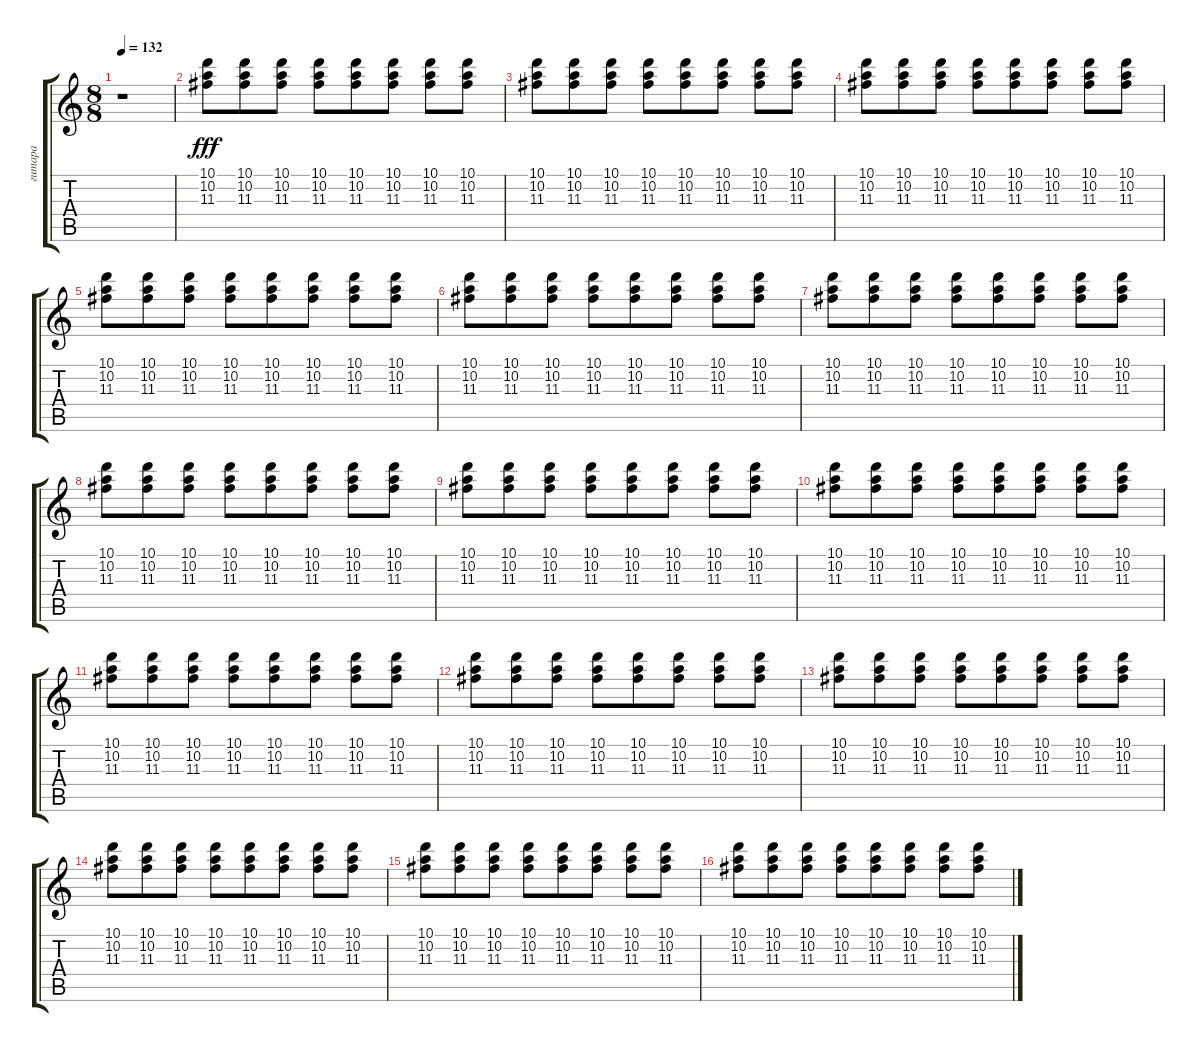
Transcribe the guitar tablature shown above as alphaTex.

\track ("гитара" "гитара") {instrument acousticguitarsteel}
\staff {score tabs}
\tuning (E4 B3 G3 D3 A2 E2) {hide}
\ts (8 8)
\tempo 132
\clef g2
\ks c
r.1{dy fff instrument acousticguitarsteel} |
(10.1 10.2 11.3).8 (10.1 10.2 11.3).8 (10.1 10.2 11.3).8 (10.1 10.2 11.3).8 (10.1 10.2 11.3).8 (10.1 10.2 11.3).8 (10.1 10.2 11.3).8 (10.1 10.2 11.3).8 |
(10.1 10.2 11.3).8 (10.1 10.2 11.3).8 (10.1 10.2 11.3).8 (10.1 10.2 11.3).8 (10.1 10.2 11.3).8 (10.1 10.2 11.3).8 (10.1 10.2 11.3).8 (10.1 10.2 11.3).8 |
(10.1 10.2 11.3).8 (10.1 10.2 11.3).8 (10.1 10.2 11.3).8 (10.1 10.2 11.3).8 (10.1 10.2 11.3).8 (10.1 10.2 11.3).8 (10.1 10.2 11.3).8 (10.1 10.2 11.3).8 |
(10.1 10.2 11.3).8 (10.1 10.2 11.3).8 (10.1 10.2 11.3).8 (10.1 10.2 11.3).8 (10.1 10.2 11.3).8 (10.1 10.2 11.3).8 (10.1 10.2 11.3).8 (10.1 10.2 11.3).8 |
(10.1 10.2 11.3).8 (10.1 10.2 11.3).8 (10.1 10.2 11.3).8 (10.1 10.2 11.3).8 (10.1 10.2 11.3).8 (10.1 10.2 11.3).8 (10.1 10.2 11.3).8 (10.1 10.2 11.3).8 |
(10.1 10.2 11.3).8 (10.1 10.2 11.3).8 (10.1 10.2 11.3).8 (10.1 10.2 11.3).8 (10.1 10.2 11.3).8 (10.1 10.2 11.3).8 (10.1 10.2 11.3).8 (10.1 10.2 11.3).8 |
(10.1 10.2 11.3).8 (10.1 10.2 11.3).8 (10.1 10.2 11.3).8 (10.1 10.2 11.3).8 (10.1 10.2 11.3).8 (10.1 10.2 11.3).8 (10.1 10.2 11.3).8 (10.1 10.2 11.3).8 |
(10.1 10.2 11.3).8 (10.1 10.2 11.3).8 (10.1 10.2 11.3).8 (10.1 10.2 11.3).8 (10.1 10.2 11.3).8 (10.1 10.2 11.3).8 (10.1 10.2 11.3).8 (10.1 10.2 11.3).8 |
(10.1 10.2 11.3).8 (10.1 10.2 11.3).8 (10.1 10.2 11.3).8 (10.1 10.2 11.3).8 (10.1 10.2 11.3).8 (10.1 10.2 11.3).8 (10.1 10.2 11.3).8 (10.1 10.2 11.3).8 |
(10.1 10.2 11.3).8 (10.1 10.2 11.3).8 (10.1 10.2 11.3).8 (10.1 10.2 11.3).8 (10.1 10.2 11.3).8 (10.1 10.2 11.3).8 (10.1 10.2 11.3).8 (10.1 10.2 11.3).8 |
(10.1 10.2 11.3).8 (10.1 10.2 11.3).8 (10.1 10.2 11.3).8 (10.1 10.2 11.3).8 (10.1 10.2 11.3).8 (10.1 10.2 11.3).8 (10.1 10.2 11.3).8 (10.1 10.2 11.3).8 |
(10.1 10.2 11.3).8 (10.1 10.2 11.3).8 (10.1 10.2 11.3).8 (10.1 10.2 11.3).8 (10.1 10.2 11.3).8 (10.1 10.2 11.3).8 (10.1 10.2 11.3).8 (10.1 10.2 11.3).8 |
(10.1 10.2 11.3).8 (10.1 10.2 11.3).8 (10.1 10.2 11.3).8 (10.1 10.2 11.3).8 (10.1 10.2 11.3).8 (10.1 10.2 11.3).8 (10.1 10.2 11.3).8 (10.1 10.2 11.3).8 |
(10.1 10.2 11.3).8 (10.1 10.2 11.3).8 (10.1 10.2 11.3).8 (10.1 10.2 11.3).8 (10.1 10.2 11.3).8 (10.1 10.2 11.3).8 (10.1 10.2 11.3).8 (10.1 10.2 11.3).8 |
(10.1 10.2 11.3).8 (10.1 10.2 11.3).8 (10.1 10.2 11.3).8 (10.1 10.2 11.3).8 (10.1 10.2 11.3).8 (10.1 10.2 11.3).8 (10.1 10.2 11.3).8 (10.1 10.2 11.3).8
